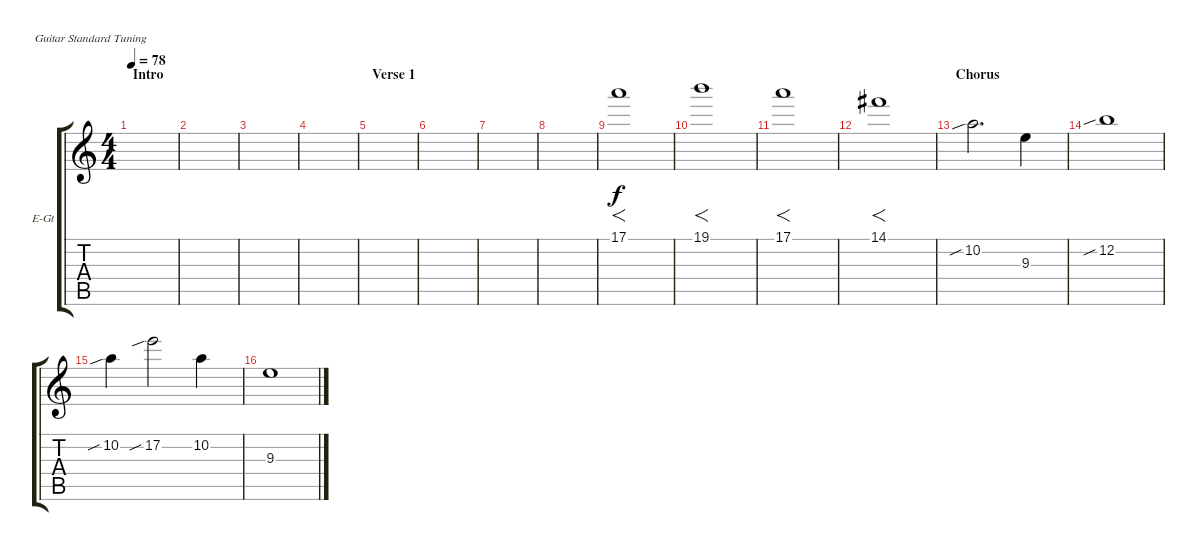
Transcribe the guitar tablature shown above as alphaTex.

\defaultSystemsLayout 4
\bracketExtendMode groupsimilarinstruments
\firstSystemTrackNameOrientation horizontal
\otherSystemsTrackNameOrientation horizontal
\track ("Electric Guitar" "E-Gt") {instrument distortionguitar}
\staff {score tabs}
\tuning (E4 B3 G3 D3 A2 E2)
\ts (4 4)
\section ("" "Intro")
\tempo 78
\clef g2
\ks c
|
|
|
|
\section ("" "Verse 1")
|
|
|
|
17.1.1{f} |
19.1.1{f} |
17.1.1{f} |
14.1.1{f} |
\section ("" "Chorus")
\scale
0.314118 10.2{sib}.2{d} 9.3.4 |
\scale
0.243644 12.2{sib}.1 |
\scale
0.195467 10.2{sib}.4 17.2{sib}.2 10.2.4 |
9.3.1
